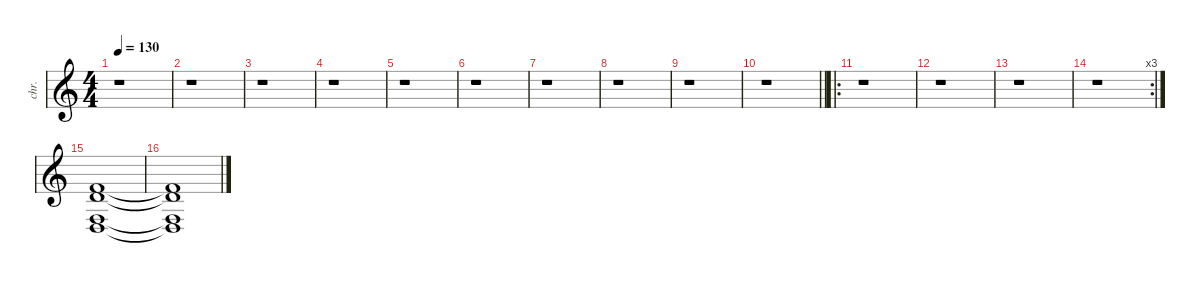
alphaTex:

\defaultSystemsLayout 4
\hideDynamics
\bracketExtendMode nobrackets
\otherSystemsTrackNameOrientation horizontal
\track ("Choir" "chr.") {defaultSystemsLayout 8 instrument choiraahs}
\staff {score}
\tuning (E4 B3 G3 D3 A2 E2)
\ts (4 4)
\tempo 130
\clef g2
\ks c
r.1{dy f beam Down} |
r.1{beam Down} |
r.1{beam Down} |
r.1{beam Down} |
r.1{beam Down} |
r.1{beam Down} |
r.1{beam Down} |
r.1{beam Down} |
r.1{beam Down} |
\barLineRight lightlight
r.1{beam Down} |
\ro
r.1{beam Down} |
r.1{beam Down} |
r.1{beam Down} |
\rc 3
r.1{beam Down} |
(1.1 3.2 3.4 5.5).1{beam Up} |
(1.1{t} 3.2{t} 3.4{t} 5.5{t}).1{beam Up}
